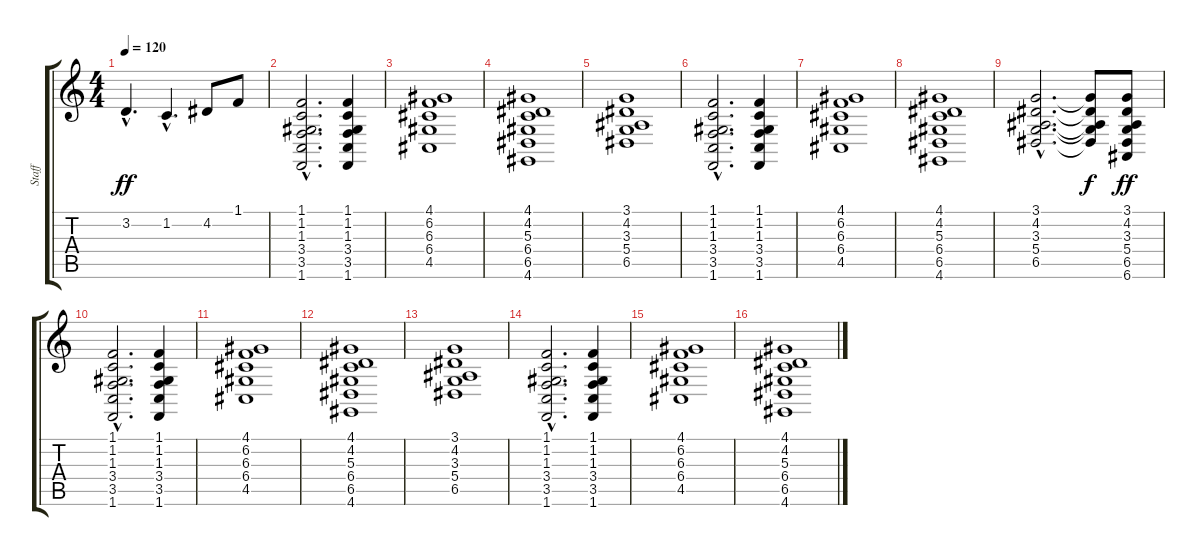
\track ("Staff" "Staff") {instrument stringensemble1}
\staff {score tabs}
\tuning (E4 B3 G3 D3 A2 E2) {hide}
\ts (4 4)
\tempo 120
\clef g2
\ks c
3.2{hac}.4{d dy ff} 1.2{hac}.4{d} 4.2.8 1.1.8 |
(1.1{hac} 1.2{hac} 1.3{hac} 3.4{hac} 3.5{hac} 1.6{hac}).2{d} (1.1 1.2 1.3 3.4 3.5 1.6).4 |
(4.1 6.2 6.3 6.4 4.5).1 |
(4.1 4.2 5.3 6.4 6.5 4.6).1 |
(3.1 4.2 3.3 5.4 6.5).1 |
(1.1{hac} 1.2{hac} 1.3{hac} 3.4{hac} 3.5{hac} 1.6{hac}).2{d} (1.1 1.2 1.3 3.4 3.5 1.6).4 |
(4.1 6.2 6.3 6.4 4.5).1 |
(4.1 4.2 5.3 6.4 6.5 4.6).1 |
(3.1{hac} 4.2{hac} 3.3{hac} 5.4{hac} 6.5{hac}).2{d} (3.1{t} 4.2{t} 3.3{t} 5.4{t} 6.5{t}).8{dy f} (3.1 4.2 3.3 5.4 6.5 6.6).8{dy ff} |
(1.1{hac} 1.2{hac} 1.3{hac} 3.4{hac} 3.5{hac} 1.6{hac}).2{d} (1.1 1.2 1.3 3.4 3.5 1.6).4 |
(4.1 6.2 6.3 6.4 4.5).1 |
(4.1 4.2 5.3 6.4 6.5 4.6).1 |
(3.1 4.2 3.3 5.4 6.5).1 |
(1.1{hac} 1.2{hac} 1.3{hac} 3.4{hac} 3.5{hac} 1.6{hac}).2{d} (1.1 1.2 1.3 3.4 3.5 1.6).4 |
(4.1 6.2 6.3 6.4 4.5).1 |
(4.1 4.2 5.3 6.4 6.5 4.6).1
